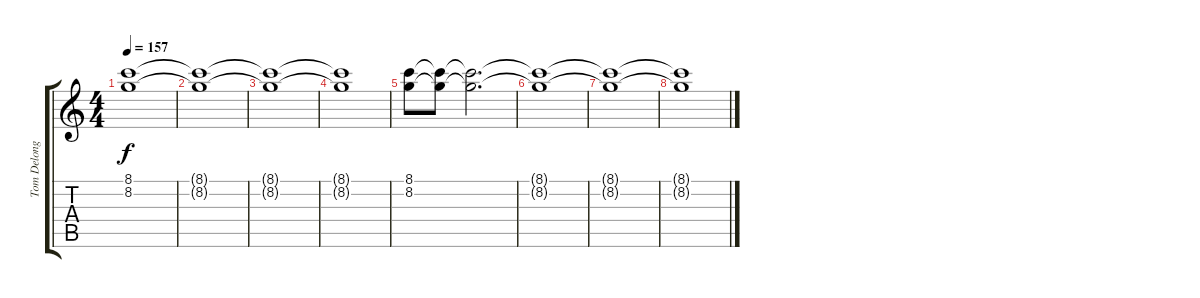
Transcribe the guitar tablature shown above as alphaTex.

\track ("Tom Delonge - Guitar" "Tom Delong") {instrument distortionguitar}
\staff {score tabs}
\tuning (E4 B3 G3 D3 A2 E2) {hide}
\ts (4 4)
\tempo 157
\clef g2
\ks c
(8.1 8.2).1{dy f volume 4} |
(8.1{t} 8.2{t}).1 |
(8.1{t} 8.2{t}).1 |
(8.1{t} 8.2{t}).1 |
(8.1 8.2).8{volume 9} (8.1{t} 8.2{t}).8{volume 4} (8.1{t} 8.2{t}).2{d} |
(8.1{t} 8.2{t}).1 |
(8.1{t} 8.2{t}).1 |
(8.1{t} 8.2{t}).1
